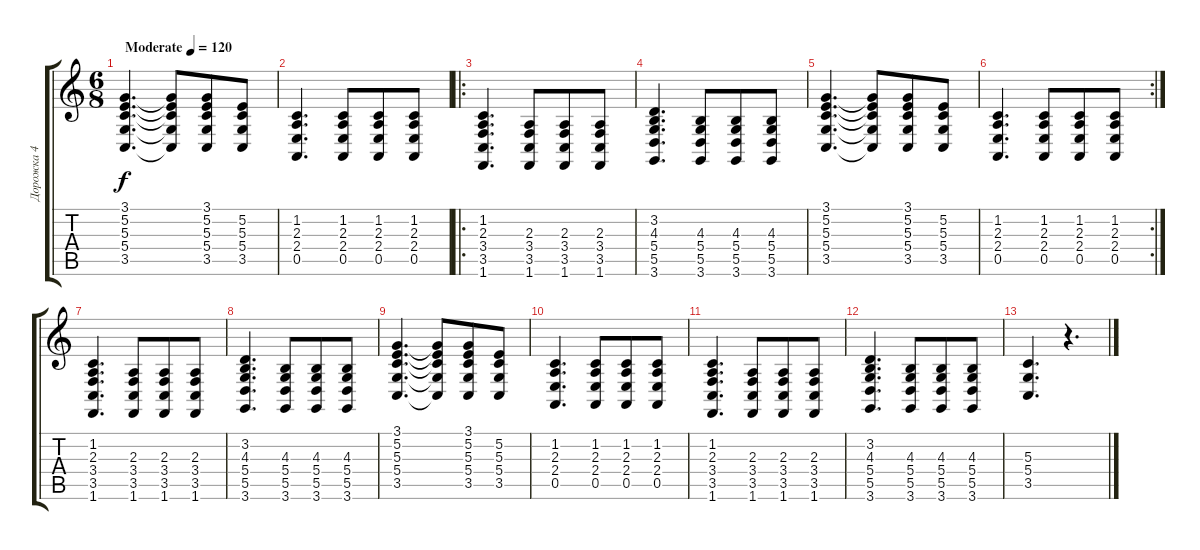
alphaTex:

\track ("Дорожка 4" "Дорожка 4") {instrument stringensemble1}
\staff {score tabs}
\tuning (E4 B3 G3 D3 A2 E2) {hide}
\ts (6 8)
\tempo (120 "Moderate")
\clef g2
\ks c
(3.1 5.2 5.3 5.4 3.5).4{d dy f instrument stringensemble1} (3.1{t} 5.2{t} 5.3{t} 5.4{t} 3.5{t}).8 (3.1 5.2 5.3 5.4 3.5).8 (5.2 5.3 5.4 3.5).8 |
(1.2 2.3 2.4 0.5).4{d} (1.2 2.3 2.4 0.5).8 (1.2 2.3 2.4 0.5).8 (1.2 2.3 2.4 0.5).8 |
\ro
(1.2 2.3 3.4 3.5 1.6).4{d} (2.3 3.4 3.5 1.6).8 (2.3 3.4 3.5 1.6).8 (2.3 3.4 3.5 1.6).8 |
(3.2 4.3 5.4 5.5 3.6).4{d} (4.3 5.4 5.5 3.6).8 (4.3 5.4 5.5 3.6).8 (4.3 5.4 5.5 3.6).8 |
(3.1 5.2 5.3 5.4 3.5).4{d} (3.1{t} 5.2{t} 5.3{t} 5.4{t} 3.5{t}).8 (3.1 5.2 5.3 5.4 3.5).8 (5.2 5.3 5.4 3.5).8 |
\rc 2
(1.2 2.3 2.4 0.5).4{d} (1.2 2.3 2.4 0.5).8 (1.2 2.3 2.4 0.5).8 (1.2 2.3 2.4 0.5).8 |
(1.2 2.3 3.4 3.5 1.6).4{d} (2.3 3.4 3.5 1.6).8 (2.3 3.4 3.5 1.6).8 (2.3 3.4 3.5 1.6).8 |
(3.2 4.3 5.4 5.5 3.6).4{d} (4.3 5.4 5.5 3.6).8 (4.3 5.4 5.5 3.6).8 (4.3 5.4 5.5 3.6).8 |
(3.1 5.2 5.3 5.4 3.5).4{d} (3.1{t} 5.2{t} 5.3{t} 5.4{t} 3.5{t}).8 (3.1 5.2 5.3 5.4 3.5).8 (5.2 5.3 5.4 3.5).8 |
(1.2 2.3 2.4 0.5).4{d} (1.2 2.3 2.4 0.5).8 (1.2 2.3 2.4 0.5).8 (1.2 2.3 2.4 0.5).8 |
(1.2 2.3 3.4 3.5 1.6).4{d} (2.3 3.4 3.5 1.6).8 (2.3 3.4 3.5 1.6).8 (2.3 3.4 3.5 1.6).8 |
(3.2 4.3 5.4 5.5 3.6).4{d} (4.3 5.4 5.5 3.6).8 (4.3 5.4 5.5 3.6).8 (4.3 5.4 5.5 3.6).8 |
(5.3 5.4 3.5).4{d} r.4{d}
